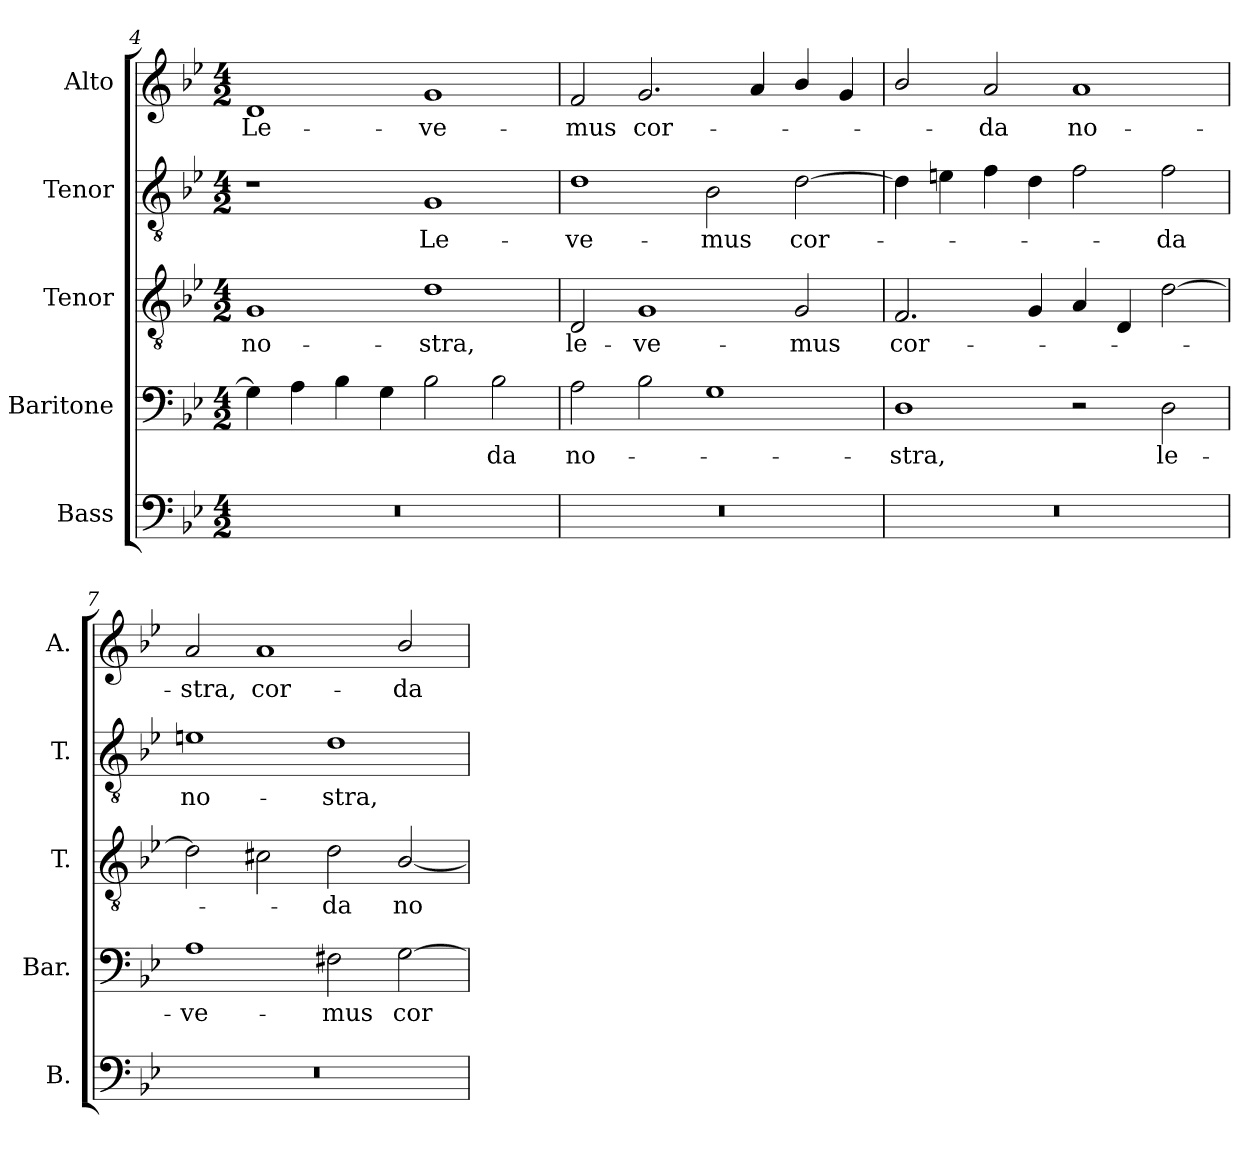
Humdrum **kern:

**kern	**kern	**text	**kern	**text	**kern	**text	**kern	**text
*part5	*part4	*part4	*part3	*part3	*part2	*part2	*part1	*part1
*staff5	*staff4	*staff4	*staff3	*staff3	*staff2	*staff2	*staff1	*staff1
*I"Bass	*I"Baritone	*	*I"Tenor	*	*I"Tenor	*	*I"Alto	*
*I'B.	*I'Bar.	*	*I'T.	*	*I'T.	*	*I'A.	*
*clefF4	*clefF4	*	*clefGv2	*	*clefGv2	*	*clefG2	*
*	*	*	*ITrd7c12	*	*ITrd7c12	*	*	*
*k[b-e-]	*k[b-e-]	*	*k[b-e-]	*	*k[b-e-]	*	*k[b-e-]	*
*B-:	*B-:	*	*B-:	*	*B-:	*	*B-:	*
*M4/2	*M4/2	*	*M4/2	*	*M4/2	*	*M4/2	*
=4	=4	=4	=4	=4	=4	=4	=4	=4
!LO:N:vis=1	!	!	!	!	!	!	!	!
!	!	!	!	!LO:LY:b:color=#000000	!	!	!	!
!	!	!	!	!	!	!	!	!LO:LY:b:color=#000000
0r	4Gi\]	.	1GGi	no-	1r	.	1di	Le-
.	4Ai\	.	.	.	.	.	.	.
.	4B-i\	.	.	.	.	.	.	.
.	4Gi\	.	.	.	.	.	.	.
!	!	!	!	!LO:LY:b:color=#000000	!	!	!	!
!	!	!	!	!	!	!LO:LY:b:color=#000000	!	!
!	!	!	!	!	!	!	!	!LO:LY:b:color=#000000
.	2B-i\	.	1Di	-stra,	1GGi	Le-	1gi	-ve-
!	!	!LO:LY:b:color=#000000	!	!	!	!	!	!
.	2B-i\	-da	.	.	.	.	.	.
=5	=5	=5	=5	=5	=5	=5	=5	=5
!LO:N:vis=1	!	!	!	!	!	!	!	!
!	!	!LO:LY:b:color=#000000	!	!	!	!	!	!
!	!	!	!	!LO:LY:b:color=#000000	!	!	!	!
!	!	!	!	!	!	!LO:LY:b:color=#000000	!	!
!	!	!	!	!	!	!	!	!LO:LY:b:color=#000000
0r	2Ai\	no-	2DDi/	le-	1Di	-ve-	2fi/	-mus
!	!	!	!	!LO:LY:b:color=#000000	!	!	!	!
!	!	!	!	!	!	!	!	!LO:LY:b:color=#000000
.	2B-i\	.	1GGi	-ve-	.	.	2.gi/	cor-
!	!	!	!	!	!	!LO:LY:b:color=#000000	!	!
.	1Gi	.	.	.	2BB-i\	-mus	.	.
.	.	.	.	.	.	.	4ai/	.
!	!	!	!	!LO:LY:b:color=#000000	!	!	!	!
!	!	!	!	!	!	!LO:LY:b:color=#000000	!	!
.	.	.	2GGi/	-mus	[2Di\	cor-	4b-i/	.
.	.	.	.	.	.	.	4gi/	.
!!LO:LB:g=z
=6	=6	=6	=6	=6	=6	=6	=6	=6
!LO:N:vis=1	!	!	!	!	!	!	!	!
!	!	!LO:LY:b:color=#000000	!	!	!	!	!	!
!	!	!	!	!LO:LY:b:color=#000000	!	!	!	!
0r	1Di	-stra,	2.FFi/	cor-	4Di\]	.	2b-i/	.
.	.	.	.	.	4Eni\	.	.	.
!	!	!	!	!	!	!	!	!LO:LY:b:color=#000000
.	.	.	.	.	4Fi\	.	2ai/	-da
.	.	.	4GGi/	.	4Di\	.	.	.
!	!	!	!	!	!	!	!	!LO:LY:b:color=#000000
.	2r	.	4AAi/	.	2Fi\	.	1ai	no-
.	.	.	4DDi/	.	.	.	.	.
!	!	!LO:LY:b:color=#000000	!	!	!	!	!	!
!	!	!	!	!	!	!LO:LY:b:color=#000000	!	!
.	2Di\	le-	[2Di\	.	2Fi\	-da	.	.
=7	=7	=7	=7	=7	=7	=7	=7	=7
!LO:N:vis=1	!	!	!	!	!	!	!	!
!	!	!LO:LY:b:color=#000000	!	!	!	!	!	!
!	!	!	!	!	!	!LO:LY:b:color=#000000	!	!
!	!	!	!	!	!	!	!	!LO:LY:b:color=#000000
0r	1Ai	-ve-	2Di\]	.	1Eni	no-	2ai/	-stra,
!	!	!	!	!	!	!	!	!LO:LY:b:color=#000000
.	.	.	2C#Xi\	.	.	.	1ai	cor-
!	!	!LO:LY:b:color=#000000	!	!	!	!	!	!
!	!	!	!	!LO:LY:b:color=#000000	!	!	!	!
!	!	!	!	!	!	!LO:LY:b:color=#000000	!	!
.	2F#Xi\	-mus	2Di\	-da	1Di	-stra,	.	.
!	!	!LO:LY:b:color=#000000	!	!	!	!	!	!
!	!	!	!	!LO:LY:b:color=#000000	!	!	!	!
!	!	!	!	!	!	!	!	!LO:LY:b:color=#000000
.	[2Gi\	cor-	[2BB-i/	no-	.	.	2b-i/	-da
=	=	=	=	=	=	=	=	=
*-	*-	*-	*-	*-	*-	*-	*-	*-
